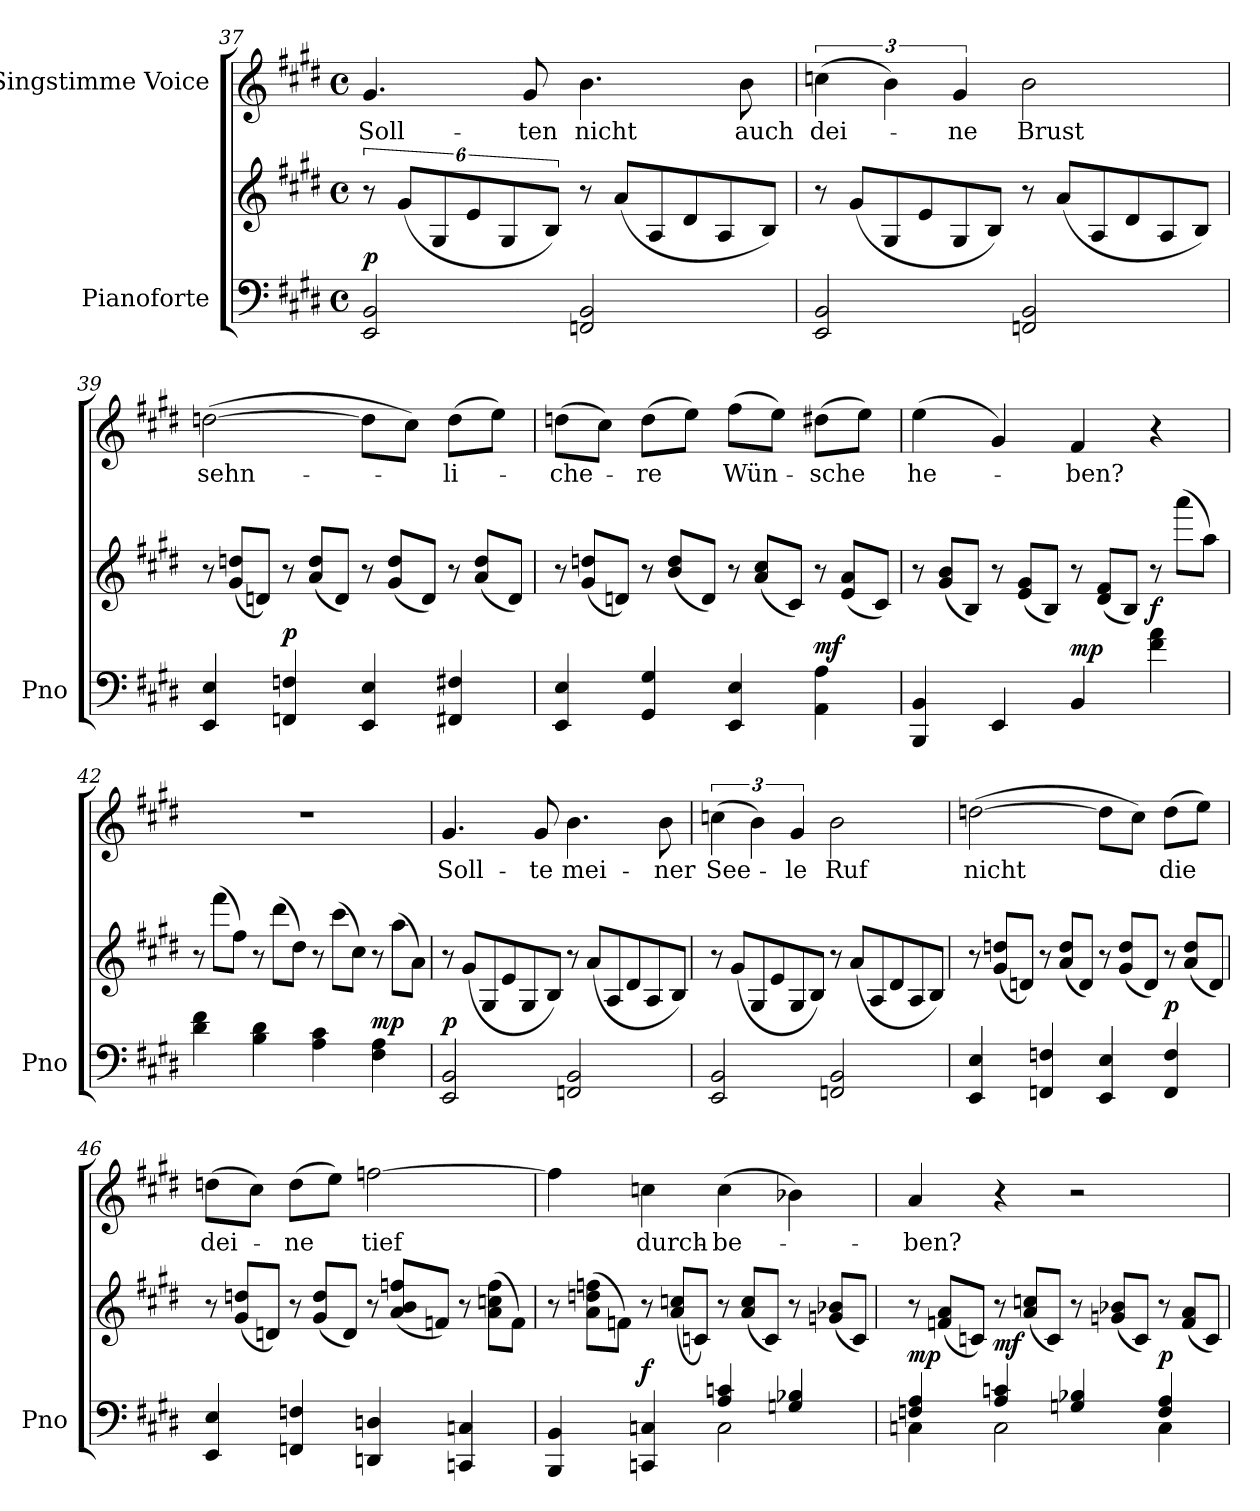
**kern	**kern	**dynam	**kern	**text
*part2	*part2	*part2	*part1	*part1
*staff3	*staff2	*staff2/3	*staff1	*staff1
*I"Pianoforte	*	*	*I"Singstimme Voice	*
*I'Pno	*	*	*	*
!!LO:LB:g=z
*clefF4	*clefG2	*	*clefG2	*
*k[f#c#g#d#]	*k[f#c#g#d#]	*	*k[f#c#g#d#]	*
*M4/4	*M4/4	*	*M4/4	*
*met(c)	*met(c)	*	*met(c)	*
=37	=37	=37	=37	=37
!	!	!LO:DY:a=2	!	!LO:LY:b
2EE/ 2BB/	12r	p	4.g#/	Soll-
.	(<12g#/L	.	.	.
.	12G#/	.	.	.
*	*Xbrackettup	*	*	*
.	12e/	.	.	.
.	12G#/	.	.	.
!	!	!	!	!LO:LY:b
.	.	.	8g#/	-ten
.	12B/J)	.	.	.
*	*Xtuplet	*	*	*
!	!	!	!	!LO:LY:b
2FFn/ 2BB/	12r	.	4.b\	nicht
.	(<12a/L	.	.	.
.	12A/	.	.	.
.	12d#/	.	.	.
.	12A/	.	.	.
!	!	!	!	!LO:LY:b
.	.	.	8b\	auch
.	12B/J)	.	.	.
=38	=38	=38	=38	=38
!	!	!	!	!LO:LY:b
2EE/ 2BB/	12r	.	(>6ccn\	dei-
.	(<12g#/L	.	.	.
.	12G#/	.	6b\)	.
.	12e/	.	.	.
!	!	!	!	!LO:LY:b
.	12G#/	.	6g#/	-ne
.	12B/J)	.	.	.
!	!	!	!	!LO:LY:b
2FFn/ 2BB/	12r	.	2b\	Brust
.	(<12a/L	.	.	.
.	12A/	.	.	.
.	12d#/	.	.	.
.	12A/	.	.	.
.	12B/J)	.	.	.
=39	=39	=39	=39	=39
!	!	!	!	!LO:LY:b
4EE/ 4E/	12r	.	(>[2ddn\	sehn-
.	(<12g#/ 12ddn/L	.	.	.
.	12dn/J)	.	.	.
!	!	!LO:DY:a=2	!	!
4FFn/ 4Fn/	12r	p	.	.
.	(<12a/ 12dd/L	.	.	.
.	12d/J)	.	.	.
4EE/ 4E/	12r	.	8dd\L]	.
.	(<12g#/ 12dd/L	.	.	.
.	.	.	8cc#\J)	.
.	12d/J)	.	.	.
!	!	!	!	!LO:LY:b
4FF#X/ 4F#X/	12r	.	(>8dd\L	-li-
.	(<12a/ 12dd/L	.	.	.
.	.	.	8ee\J)	.
.	12d/J)	.	.	.
!!LO:LB:g=z
=40	=40	=40	=40	=40
!	!	!	!	!LO:LY:b
4EE/ 4E/	12r	.	(>8ddn\L	-che-
.	(<12g#/ 12ddn/L	.	.	.
.	.	.	8cc#\J)	.
.	12dn/J)	.	.	.
!	!	!	!	!LO:LY:b
4GG#/ 4G#/	12r	.	(>8dd\L	-re
.	(<12b/ 12dd/L	.	.	.
.	.	.	8ee\J)	.
.	12d/J)	.	.	.
!	!	!	!	!LO:LY:b
4EE/ 4E/	12r	.	(>8ff#\L	Wün-
.	(<12a/ 12cc#/L	.	.	.
.	.	.	8ee\J)	.
.	12c#/J)	.	.	.
!	!	!LO:DY:a=2	!	!LO:LY:b
4AA\ 4A\	12r	mf	(>8dd#X\L	-sche
.	(<12e/ 12a/L	.	.	.
.	.	.	8ee\J)	.
.	12c#/J)	.	.	.
=41	=41	=41	=41	=41
!	!	!	!	!LO:LY:b
4BBB/ 4BB/	12r	.	(>4ee\	he-
.	(<12g#/ 12b/L	.	.	.
.	12B/J)	.	.	.
4EE/	12r	.	4g#/)	.
.	(<12e/ 12g#/L	.	.	.
.	12B/J)	.	.	.
!	!	!LO:DY:a=2	!	!LO:LY:b
4BB/	12r	mp	4f#/	-ben?
.	(<12d#/ 12f#/L	.	.	.
.	12B/J)	.	.	.
!	!	!LO:DY:a=2	!	!
4f#\ 4a\	12r	f	4r	.
.	(>12aaa\L	.	.	.
.	12aa\J)	.	.	.
=42	=42	=42	=42	=42
4d#\ 4f#\	12r	.	1r	.
.	(>12fff#\L	.	.	.
.	12ff#\J)	.	.	.
4B\ 4d#\	12r	.	.	.
.	(>12ddd#\L	.	.	.
.	12dd#\J)	.	.	.
4A\ 4c#\	12r	.	.	.
.	(>12ccc#\L	.	.	.
.	12cc#\J)	.	.	.
!	!	!LO:DY:a=2	!	!
4F#\ 4A\	12r	mp	.	.
.	(>12aa\L	.	.	.
.	12a\J)	.	.	.
!!LO:LB:g=z
=43	=43	=43	=43	=43
!	!	!LO:DY:a=2	!	!LO:LY:b
2EE/ 2BB/	12r	p	4.g#/	Soll-
.	(<12g#/L	.	.	.
.	12G#/	.	.	.
.	12e/	.	.	.
.	12G#/	.	.	.
!	!	!	!	!LO:LY:b
.	.	.	8g#/	-te
.	12B/J)	.	.	.
!	!	!	!	!LO:LY:b
2FFn/ 2BB/	12r	.	4.b\	mei-
.	(<12a/L	.	.	.
.	12A/	.	.	.
.	12d#/	.	.	.
.	12A/	.	.	.
!	!	!	!	!LO:LY:b
.	.	.	8b\	-ner
.	12B/J)	.	.	.
=44	=44	=44	=44	=44
!	!	!	!	!LO:LY:b
2EE/ 2BB/	12r	.	(>6ccn\	See-
.	(<12g#/L	.	.	.
.	12G#/	.	6b\)	.
.	12e/	.	.	.
!	!	!	!	!LO:LY:b
.	12G#/	.	6g#/	-le
.	12B/J)	.	.	.
!	!	!	!	!LO:LY:b
2FFn/ 2BB/	12r	.	2b\	Ruf
.	(<12a/L	.	.	.
.	12A/	.	.	.
.	12d#/	.	.	.
.	12A/	.	.	.
.	12B/J)	.	.	.
=45	=45	=45	=45	=45
!	!	!	!	!LO:LY:b
4EE/ 4E/	12r	.	(>[2ddn\	nicht
.	(<12g#/ 12ddn/L	.	.	.
.	12dn/J)	.	.	.
4FFn/ 4Fn/	12r	.	.	.
.	(<12a/ 12dd/L	.	.	.
.	12d/J)	.	.	.
4EE/ 4E/	12r	.	8dd\L]	.
.	(<12g#/ 12dd/L	.	.	.
.	.	.	8cc#\J)	.
.	12d/J)	.	.	.
!	!	!LO:DY:a=2	!	!LO:LY:b
4FF/ 4F/	12r	p	(>8dd\L	die
.	(<12a/ 12dd/L	.	.	.
.	.	.	8ee\J)	.
.	12d/J)	.	.	.
!!LO:PB:g=z
=46	=46	=46	=46	=46
!	!	!	!	!LO:LY:b
4EE/ 4E/	12r	.	(>8ddn\L	dei-
.	(<12g#/ 12ddn/L	.	.	.
.	.	.	8cc#\J)	.
.	12dn/J)	.	.	.
!	!	!	!	!LO:LY:b
4FFn/ 4Fn/	12r	.	(>8dd\L	-ne
.	(<12g#/ 12dd/L	.	.	.
.	.	.	8ee\J)	.
.	12d/J)	.	.	.
!	!	!	!	!LO:LY:b
4DDn/ 4Dn/	12r	.	[2ffn\	tief
.	(<12a/ 12b/ 12ffn/L	.	.	.
.	12fn/J)	.	.	.
4CCn/ 4Cn/	12r	.	.	.
.	(>12a\ 12ccn\ 12ff\L	.	.	.
.	12f\J)	.	.	.
=47	=47	=47	=47	=47
*^	*	*	*	*
4BBB/ 4BB/	2ryy	12r	.	4ff\]	.
.	.	(>12a\ 12ddn\ 12ffn\L	.	.	.
.	.	12fn\J)	.	.	.
!	!	!	!LO:DY:a=2	!	!LO:LY:b
4CCn/ 4Cn/	.	12r	f	4ccn\	durch-
.	.	(<12a/ 12ccn/L	.	.	.
.	.	12cn/J)	.	.	.
!	!	!	!	!	!LO:LY:b
4A/ 4cn/	2C\	12r	.	(>4cc\	-be-
.	.	(<12a/ 12cc/L	.	.	.
.	.	12c/J)	.	.	.
4Gn/ 4B-X/	.	12r	.	4b-X\)	.
.	.	(<12gn/ 12b-X/L	.	.	.
.	.	12c/J)	.	.	.
=48	=48	=48	=48	=48	=48
!	!	!	!LO:DY:a=2	!	!LO:LY:b
4Fn/ 4A/	4Cn\	12r	mp	4a/	-ben?
.	.	(<12fn/ 12a/L	.	.	.
.	.	12cn/J)	.	.	.
!	!	!	!LO:DY:a=2	!	!
4A/ 4cn/	2C\	12r	mf	4r	.
.	.	(<12a/ 12ccn/L	.	.	.
.	.	12c/J)	.	.	.
4Gn/ 4B-X/	.	12r	.	2r	.
.	.	(<12gn/ 12b-X/L	.	.	.
.	.	12c/J)	.	.	.
!	!	!	!LO:DY:a=2	!	!
4F/ 4A/	4C\	12r	p	.	.
.	.	(<12f/ 12a/L	.	.	.
.	.	12c/J)	.	.	.
*v	*v	*	*	*	*
=	=	=	=	=
*-	*-	*-	*-	*-
